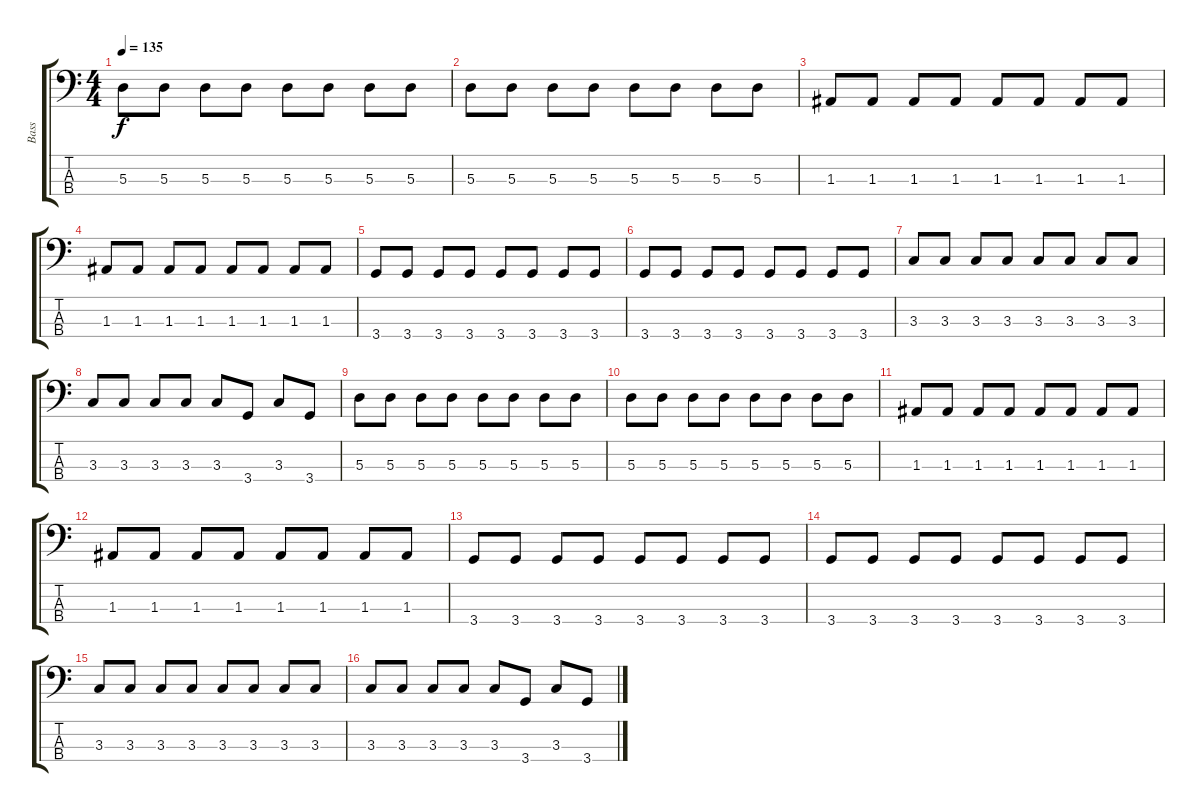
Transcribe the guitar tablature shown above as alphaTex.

\track ("Bass" "Bass") {instrument electricbassfinger}
\staff {score tabs}
\tuning (G2 D2 A1 E1) {hide}
\ts (4 4)
\tempo 135
\clef f4
\ks c
5.3.8{dy f} 5.3.8 5.3.8 5.3.8 5.3.8 5.3.8 5.3.8 5.3.8 |
5.3.8 5.3.8 5.3.8 5.3.8 5.3.8 5.3.8 5.3.8 5.3.8 |
1.3.8 1.3.8 1.3.8 1.3.8 1.3.8 1.3.8 1.3.8 1.3.8 |
1.3.8 1.3.8 1.3.8 1.3.8 1.3.8 1.3.8 1.3.8 1.3.8 |
3.4.8 3.4.8 3.4.8 3.4.8 3.4.8 3.4.8 3.4.8 3.4.8 |
3.4.8 3.4.8 3.4.8 3.4.8 3.4.8 3.4.8 3.4.8 3.4.8 |
3.3.8 3.3.8 3.3.8 3.3.8 3.3.8 3.3.8 3.3.8 3.3.8 |
3.3.8 3.3.8 3.3.8 3.3.8 3.3.8 3.4.8 3.3.8 3.4.8 |
5.3.8 5.3.8 5.3.8 5.3.8 5.3.8 5.3.8 5.3.8 5.3.8 |
5.3.8 5.3.8 5.3.8 5.3.8 5.3.8 5.3.8 5.3.8 5.3.8 |
1.3.8 1.3.8 1.3.8 1.3.8 1.3.8 1.3.8 1.3.8 1.3.8 |
1.3.8 1.3.8 1.3.8 1.3.8 1.3.8 1.3.8 1.3.8 1.3.8 |
3.4.8 3.4.8 3.4.8 3.4.8 3.4.8 3.4.8 3.4.8 3.4.8 |
3.4.8 3.4.8 3.4.8 3.4.8 3.4.8 3.4.8 3.4.8 3.4.8 |
3.3.8 3.3.8 3.3.8 3.3.8 3.3.8 3.3.8 3.3.8 3.3.8 |
3.3.8 3.3.8 3.3.8 3.3.8 3.3.8 3.4.8 3.3.8 3.4.8
